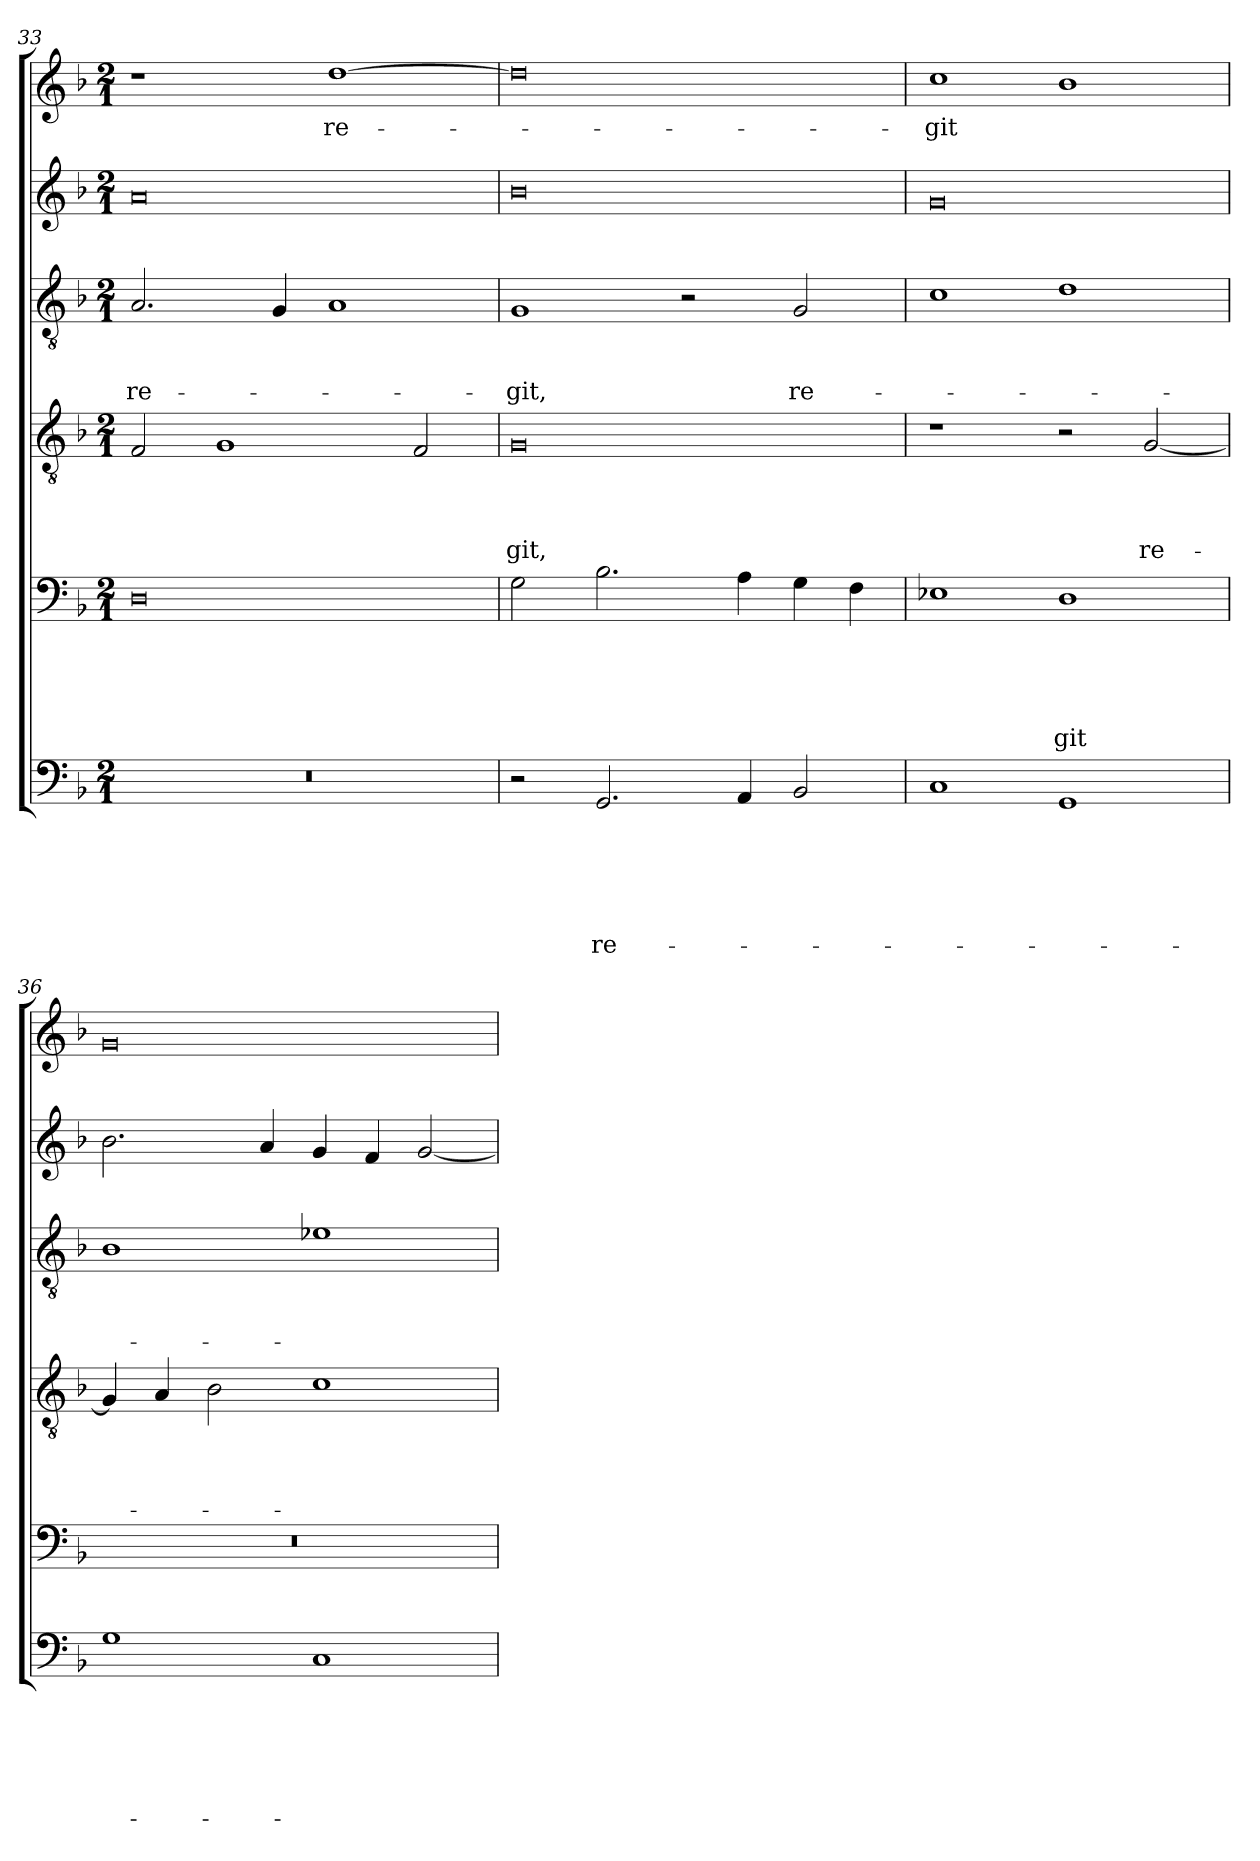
**kern	**text	**text	**text	**text	**text	**text	**kern	**text	**text	**text	**text	**text	**kern	**text	**text	**text	**text	**kern	**text	**text	**text	**kern	**kern	**text
*part6	*part6	*part6	*part6	*part6	*part6	*part6	*part5	*part5	*part5	*part5	*part5	*part5	*part4	*part4	*part4	*part4	*part4	*part3	*part3	*part3	*part3	*part2	*part1	*part1
*staff6	*staff6	*staff6	*staff6	*staff6	*staff6	*staff6	*staff5	*staff5	*staff5	*staff5	*staff5	*staff5	*staff4	*staff4	*staff4	*staff4	*staff4	*staff3	*staff3	*staff3	*staff3	*staff2	*staff1	*staff1
!!LO:LB:g=z
*clefF4	*	*	*	*	*	*	*clefF4	*	*	*	*	*	*clefGv2	*	*	*	*	*clefGv2	*	*	*	*clefG2	*clefG2	*
*k[b-]	*	*	*	*	*	*	*k[b-]	*	*	*	*	*	*k[b-]	*	*	*	*	*k[b-]	*	*	*	*k[b-]	*k[b-]	*
*F:	*	*	*	*	*	*	*F:	*	*	*	*	*	*F:	*	*	*	*	*F:	*	*	*	*F:	*F:	*
*M2/1	*	*	*	*	*	*	*M2/1	*	*	*	*	*	*M2/1	*	*	*	*	*M2/1	*	*	*	*M2/1	*M2/1	*
=33	=33	=33	=33	=33	=33	=33	=33	=33	=33	=33	=33	=33	=33	=33	=33	=33	=33	=33	=33	=33	=33	=33	=33	=33
!	!	!	!	!	!	!	!	!	!	!	!	!	!	!	!	!	!	!	!	!	!LO:LY:b	!	!	!
0r	.	.	.	.	.	.	0D	.	.	.	.	.	2F/	.	.	.	.	2.A/	.	.	re-	0a	1r	.
.	.	.	.	.	.	.	.	.	.	.	.	.	1G	.	.	.	.	.	.	.	.	.	.	.
.	.	.	.	.	.	.	.	.	.	.	.	.	.	.	.	.	.	4G/	.	.	.	.	.	.
!	!	!	!	!	!	!	!	!	!	!	!	!	!	!	!	!	!	!	!	!	!	!	!	!LO:LY:b
.	.	.	.	.	.	.	.	.	.	.	.	.	.	.	.	.	.	1A	.	.	.	.	[1dd	re-
.	.	.	.	.	.	.	.	.	.	.	.	.	2F/	.	.	.	.	.	.	.	.	.	.	.
=34	=34	=34	=34	=34	=34	=34	=34	=34	=34	=34	=34	=34	=34	=34	=34	=34	=34	=34	=34	=34	=34	=34	=34	=34
!	!	!	!	!	!	!	!	!	!	!	!	!	!	!	!	!	!LO:LY:b	!	!	!	!LO:LY:b	!	!	!
2r	.	.	.	.	.	.	2G\	.	.	.	.	.	0G	.	.	.	-git,	1G	.	.	-git,	0b-	0dd]	.
!	!	!	!	!	!	!LO:LY:b	!	!	!	!	!	!	!	!	!	!	!	!	!	!	!	!	!	!
2.GG/	.	.	.	.	.	re-	2.B-\	.	.	.	.	.	.	.	.	.	.	.	.	.	.	.	.	.
.	.	.	.	.	.	.	.	.	.	.	.	.	.	.	.	.	.	2r	.	.	.	.	.	.
4AA/	.	.	.	.	.	.	4A\	.	.	.	.	.	.	.	.	.	.	.	.	.	.	.	.	.
!	!	!	!	!	!	!	!	!	!	!	!	!	!	!	!	!	!	!	!	!	!LO:LY:b	!	!	!
2BB-/	.	.	.	.	.	.	4G\	.	.	.	.	.	.	.	.	.	.	2G/	.	.	re-	.	.	.
.	.	.	.	.	.	.	4F\	.	.	.	.	.	.	.	.	.	.	.	.	.	.	.	.	.
=35	=35	=35	=35	=35	=35	=35	=35	=35	=35	=35	=35	=35	=35	=35	=35	=35	=35	=35	=35	=35	=35	=35	=35	=35
!	!	!	!	!	!	!	!	!	!	!	!	!	!	!	!	!	!	!	!	!	!	!	!	!LO:LY:b
1C	.	.	.	.	.	.	1E-X	.	.	.	.	.	1r	.	.	.	.	1c	.	.	.	0g	1cc	-git
!	!	!	!	!	!	!	!	!	!	!	!	!LO:LY:b	!	!	!	!	!	!	!	!	!	!	!	!
1GG	.	.	.	.	.	.	1D	.	.	.	.	-git	2r	.	.	.	.	1d	.	.	.	.	1b-	.
!	!	!	!	!	!	!	!	!	!	!	!	!	!	!	!	!	!LO:LY:b	!	!	!	!	!	!	!
.	.	.	.	.	.	.	.	.	.	.	.	.	[2G/	.	.	.	re-	.	.	.	.	.	.	.
=36	=36	=36	=36	=36	=36	=36	=36	=36	=36	=36	=36	=36	=36	=36	=36	=36	=36	=36	=36	=36	=36	=36	=36	=36
1G	.	.	.	.	.	.	0r	.	.	.	.	.	4G/]	.	.	.	.	1B-	.	.	.	2.b-\	0g	.
.	.	.	.	.	.	.	.	.	.	.	.	.	4A/	.	.	.	.	.	.	.	.	.	.	.
.	.	.	.	.	.	.	.	.	.	.	.	.	2B-\	.	.	.	.	.	.	.	.	.	.	.
.	.	.	.	.	.	.	.	.	.	.	.	.	.	.	.	.	.	.	.	.	.	4a/	.	.
1C	.	.	.	.	.	.	.	.	.	.	.	.	1c	.	.	.	.	1e-X	.	.	.	4g/	.	.
.	.	.	.	.	.	.	.	.	.	.	.	.	.	.	.	.	.	.	.	.	.	4f/	.	.
.	.	.	.	.	.	.	.	.	.	.	.	.	.	.	.	.	.	.	.	.	.	[2g/	.	.
=	=	=	=	=	=	=	=	=	=	=	=	=	=	=	=	=	=	=	=	=	=	=	=	=
*-	*-	*-	*-	*-	*-	*-	*-	*-	*-	*-	*-	*-	*-	*-	*-	*-	*-	*-	*-	*-	*-	*-	*-	*-
